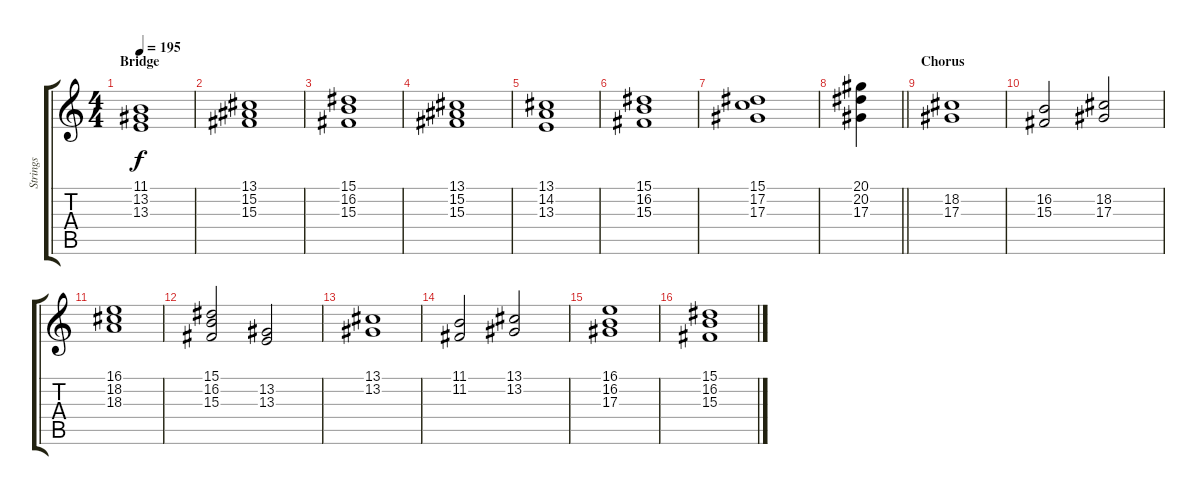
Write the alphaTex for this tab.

\track ("Strings" "Strings") {instrument stringensemble1}
\staff {score tabs}
\tuning (C4 G3 Eb3 Bb2 F2 C2) {hide}
\ts (4 4)
\section ("" "Bridge")
\tempo 195
\clef g2
\ks c
(11.1 13.2 13.3).1{dy f} |
(13.1 15.2 15.3).1 |
(15.1 16.2 15.3).1 |
(13.1 15.2 15.3).1 |
(13.1 14.2 13.3).1 |
(15.1 16.2 15.3).1 |
(15.1 17.2 17.3).1 |
\barLineRight lightlight
(20.1 20.2 17.3).4 |
\section ("" "Chorus")
(18.2 17.3).1 |
(16.2 15.3).2 (18.2 17.3).2 |
(16.1 18.2 18.3).1 |
(15.1 16.2 15.3).2 (13.2 13.3).2 |
(13.1 13.2).1 |
(11.1 11.2).2 (13.1 13.2).2 |
(16.1 16.2 17.3).1 |
(15.1 16.2 15.3).1
